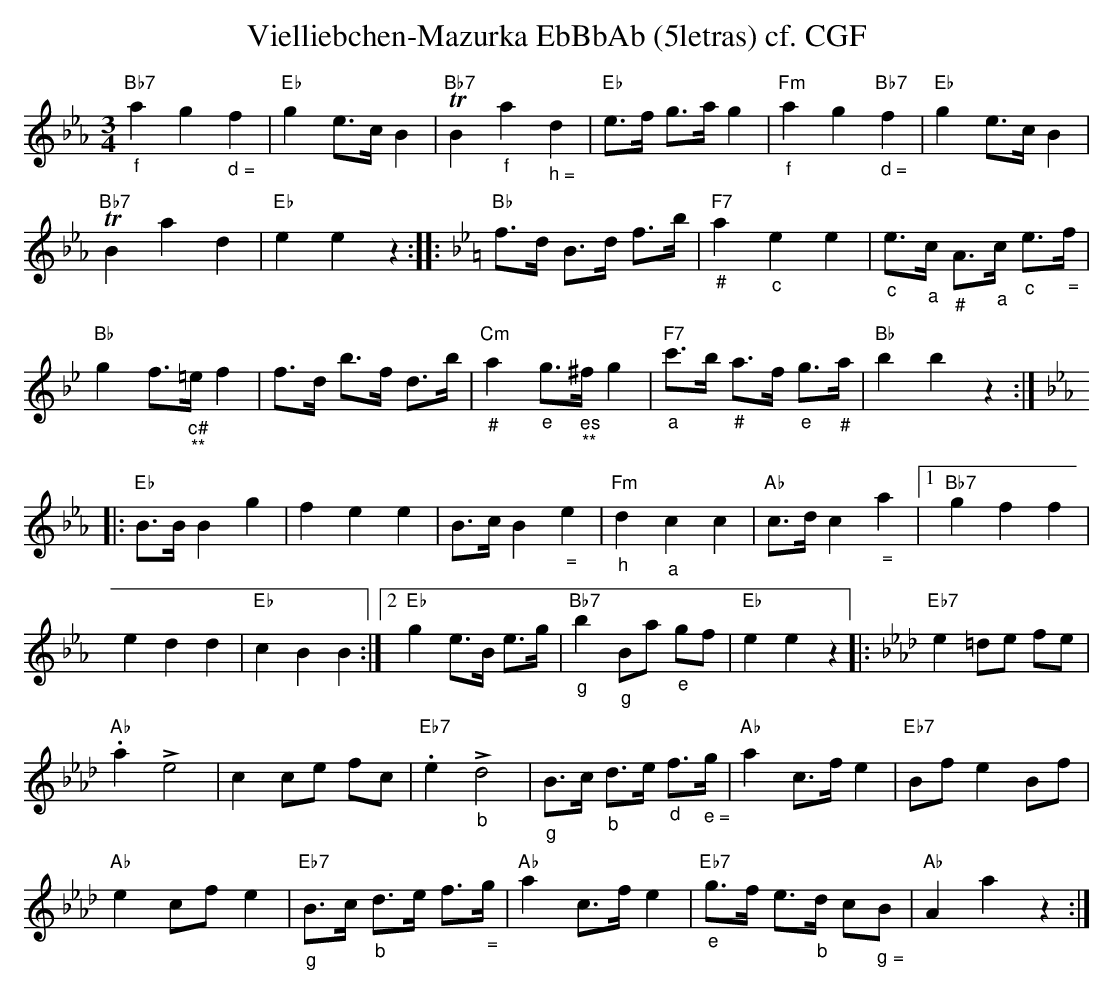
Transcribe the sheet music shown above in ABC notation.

X:1
T:Vielliebchen-Mazurka EbBbAb (5letras) cf. CGF
M:3/4
L:1/8
K:Ebmaj%%MIDI gchordon
"Bb7""_f"a2g2"_ d ="f2 | "Eb"g2e>cB2 | "Bb7"TB2"_f"a2"_ h ="d2 | "Eb"e>f g>ag2 | "Fm""_f"a2g2"Bb7""_ d ="f2 | "Eb"g2e>cB2 |
"Bb7"TB2a2d2 | "Eb"e2e2z2 :: [K:Bbmaj] "Bb"f>d B>d f>b | "F7""_#"a2"_c"e2e2 | "_c"e>"_a"c "_#"A>"_a"c "_c"e>"_ ="f |
"Bb"g2f>"_c#""_ **"=e f2 | f>d b>f d>b | "Cm""_#"a2"_e"g>"_es""_ **"^fg2 | "F7""_a"c'>b "_#"a>f "_e"g>"_#"a | "Bb"b2b2z2 :: [K:Ebmaj]
"Eb"B>BB2g2 | f2e2e2 | B>cB2"_ ="e2 | "Fm""_h"d2"_a"c2c2 | "Ab"c>dc2"_ ="a2 |1 "Bb7"g2f2f2 |
e2d2d2 | "Eb"c2B2B2 :|2 "Eb"g2 e>B e>g | "Bb7""_g"b2"_g"Ba "_e"gf | "Eb"e2e2z2 |: [K:Abmaj] "Eb7"e2=de fe |
"Ab".a2!>!e4 | c2ce fc | "Eb7".e2!>!"_b"d4 | "_g"B>c "_b"d>e "_d"f>"_ e ="g | "Ab"a2 c>fe2 | "Eb7"Bfe2Bf |
"Ab"e2cfe2 | "Eb7""_g"B>c "_b"d>e f>"_ ="g | "Ab"a2c>fe2 | "Eb7""_e"g>f e>"_b"d c"_ g ="B | "Ab"A2a2z2 :|
